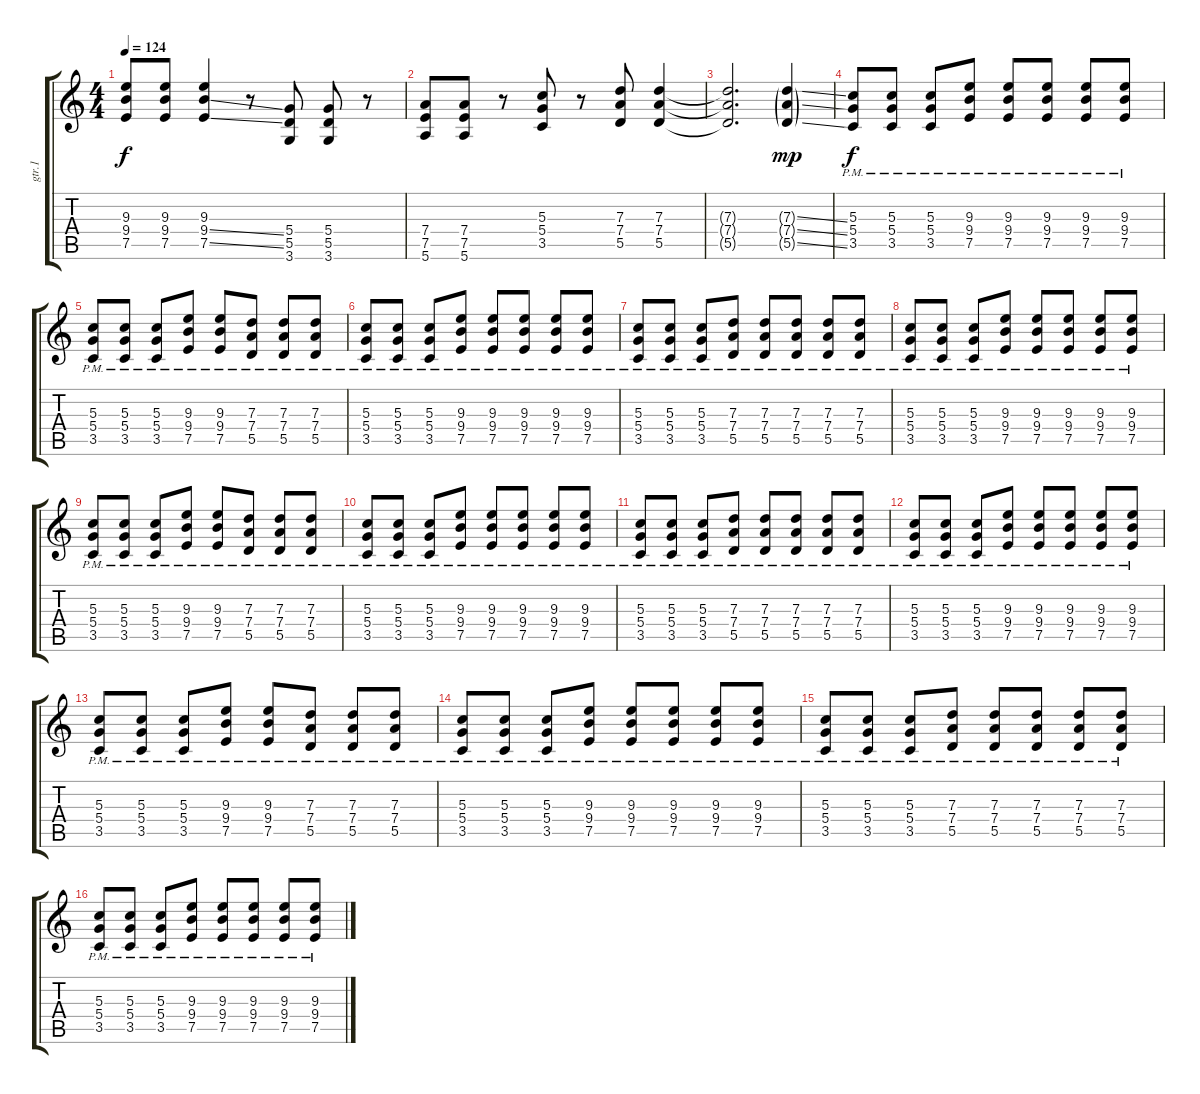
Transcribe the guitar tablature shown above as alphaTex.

\track ("gtr.1" "gtr.1") {instrument overdrivenguitar}
\staff {score tabs}
\tuning (E4 B3 G3 D3 A2 E2) {hide}
\ts (4 4)
\tempo 124
\clef g2
\ks c
(9.3 9.4 7.5).8{dy f} (9.3 9.4 7.5).8 (9.3 9.4{ss} 7.5{ss}).4 r.8 (5.4 5.5 3.6).8 (5.4 5.5 3.6).8 r.8 |
(7.4 7.5 5.6).8 (7.4 7.5 5.6).8 r.8 (5.3 5.4 3.5).8 r.8 (7.3 7.4 5.5).8 (7.3 7.4 5.5).4 |
(7.3{t} 7.4{t} 5.5{t}).2{d} (7.3{ss g} 7.4{ss g} 5.5{ss g}).4{dy mp} |
(5.3{pm} 5.4 3.5).8{dy f} (5.3{pm} 5.4 3.5).8 (5.3{pm} 5.4 3.5).8 (9.3{pm} 9.4 7.5).8 (9.3{pm} 9.4 7.5).8 (9.3{pm} 9.4 7.5).8 (9.3{pm} 9.4 7.5).8 (9.3{pm} 9.4 7.5).8 |
(5.3{pm} 5.4 3.5).8 (5.3{pm} 5.4 3.5).8 (5.3{pm} 5.4 3.5).8 (9.3{pm} 9.4 7.5).8 (9.3{pm} 9.4 7.5).8 (7.3{pm} 7.4 5.5).8 (7.3{pm} 7.4 5.5).8 (7.3{pm} 7.4 5.5).8 |
(5.3{pm} 5.4 3.5).8 (5.3{pm} 5.4 3.5).8 (5.3{pm} 5.4 3.5).8 (9.3{pm} 9.4 7.5).8 (9.3{pm} 9.4 7.5).8 (9.3{pm} 9.4 7.5).8 (9.3{pm} 9.4 7.5).8 (9.3{pm} 9.4 7.5).8 |
(5.3{pm} 5.4 3.5).8 (5.3{pm} 5.4 3.5).8 (5.3{pm} 5.4 3.5).8 (7.3{pm} 7.4 5.5).8 (7.3{pm} 7.4 5.5).8 (7.3{pm} 7.4 5.5).8 (7.3{pm} 7.4 5.5).8 (7.3{pm} 7.4 5.5).8 |
(5.3{pm} 5.4 3.5).8 (5.3{pm} 5.4 3.5).8 (5.3{pm} 5.4 3.5).8 (9.3{pm} 9.4 7.5).8 (9.3{pm} 9.4 7.5).8 (9.3{pm} 9.4 7.5).8 (9.3{pm} 9.4 7.5).8 (9.3{pm} 9.4 7.5).8 |
(5.3{pm} 5.4 3.5).8 (5.3{pm} 5.4 3.5).8 (5.3{pm} 5.4 3.5).8 (9.3{pm} 9.4 7.5).8 (9.3{pm} 9.4 7.5).8 (7.3{pm} 7.4 5.5).8 (7.3{pm} 7.4 5.5).8 (7.3{pm} 7.4 5.5).8 |
(5.3{pm} 5.4 3.5).8 (5.3{pm} 5.4 3.5).8 (5.3{pm} 5.4 3.5).8 (9.3{pm} 9.4 7.5).8 (9.3{pm} 9.4 7.5).8 (9.3{pm} 9.4 7.5).8 (9.3{pm} 9.4 7.5).8 (9.3{pm} 9.4 7.5).8 |
(5.3{pm} 5.4 3.5).8 (5.3{pm} 5.4 3.5).8 (5.3{pm} 5.4 3.5).8 (7.3{pm} 7.4 5.5).8 (7.3{pm} 7.4 5.5).8 (7.3{pm} 7.4 5.5).8 (7.3{pm} 7.4 5.5).8 (7.3{pm} 7.4 5.5).8 |
(5.3{pm} 5.4 3.5).8 (5.3{pm} 5.4 3.5).8 (5.3{pm} 5.4 3.5).8 (9.3{pm} 9.4 7.5).8 (9.3{pm} 9.4 7.5).8 (9.3{pm} 9.4 7.5).8 (9.3{pm} 9.4 7.5).8 (9.3{pm} 9.4 7.5).8 |
(5.3{pm} 5.4 3.5).8 (5.3{pm} 5.4 3.5).8 (5.3{pm} 5.4 3.5).8 (9.3{pm} 9.4 7.5).8 (9.3{pm} 9.4 7.5).8 (7.3{pm} 7.4 5.5).8 (7.3{pm} 7.4 5.5).8 (7.3{pm} 7.4 5.5).8 |
(5.3{pm} 5.4 3.5).8 (5.3{pm} 5.4 3.5).8 (5.3{pm} 5.4 3.5).8 (9.3{pm} 9.4 7.5).8 (9.3{pm} 9.4 7.5).8 (9.3{pm} 9.4 7.5).8 (9.3{pm} 9.4 7.5).8 (9.3{pm} 9.4 7.5).8 |
(5.3{pm} 5.4 3.5).8 (5.3{pm} 5.4 3.5).8 (5.3{pm} 5.4 3.5).8 (7.3{pm} 7.4 5.5).8 (7.3{pm} 7.4 5.5).8 (7.3{pm} 7.4 5.5).8 (7.3{pm} 7.4 5.5).8 (7.3{pm} 7.4 5.5).8 |
(5.3{pm} 5.4 3.5).8 (5.3{pm} 5.4 3.5).8 (5.3{pm} 5.4 3.5).8 (9.3{pm} 9.4 7.5).8 (9.3{pm} 9.4 7.5).8 (9.3{pm} 9.4 7.5).8 (9.3{pm} 9.4 7.5).8 (9.3{pm} 9.4 7.5).8
